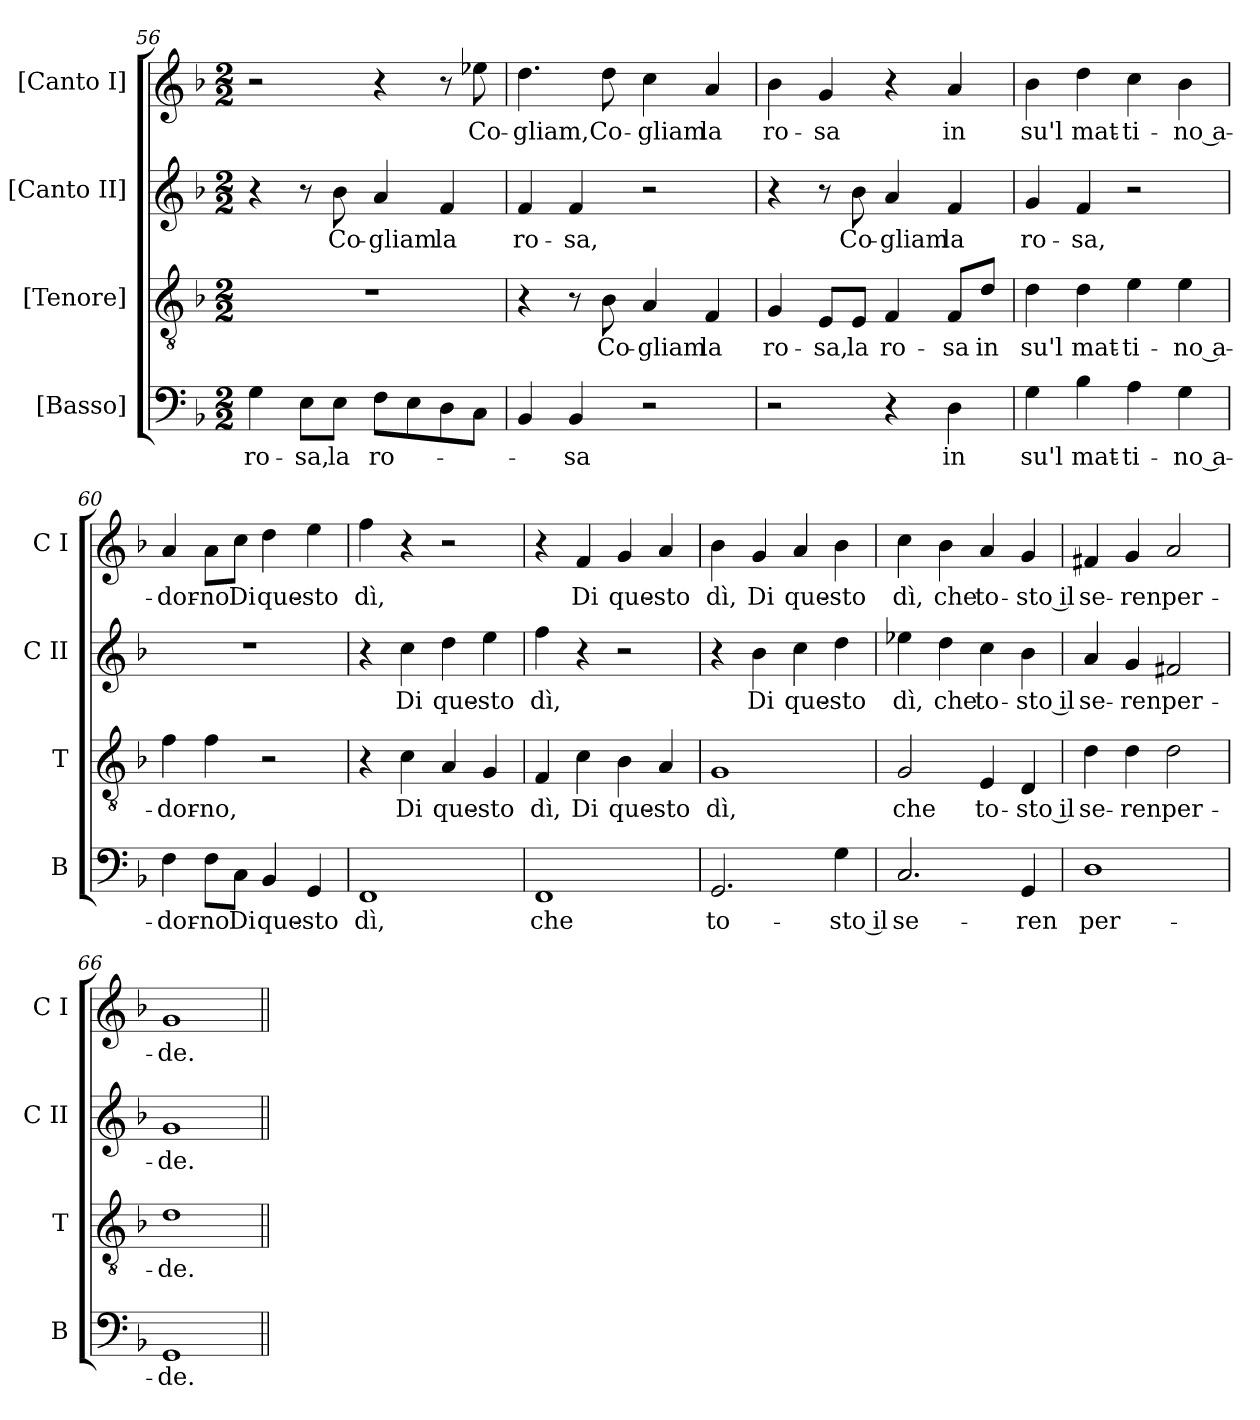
**kern	**text	**kern	**text	**kern	**text	**kern	**text
*part4	*part4	*part3	*part3	*part2	*part2	*part1	*part1
*staff4	*staff4	*staff3	*staff3	*staff2	*staff2	*staff1	*staff1
*I"[Basso]	*	*I"[Tenore]	*	*I"[Canto II]	*	*I"[Canto I]	*
*I'B	*	*I'T	*	*I'C II	*	*I'C I	*
*clefF4	*	*clefGv2	*	*clefG2	*	*clefG2	*
*k[b-]	*	*k[b-]	*	*k[b-]	*	*k[b-]	*
*F:	*	*F:	*	*F:	*	*F:	*
*M2/2	*	*M2/2	*	*M2/2	*	*M2/2	*
=56	=56	=56	=56	=56	=56	=56	=56
4G	ro-	1r	.	4r	.	2r	.
8EL	-sa,	.	.	8r	.	.	.
8EJ	la	.	.	8b-	Co-	.	.
8FL	ro-	.	.	4a	-gliam	4r	.
8E	.	.	.	.	.	.	.
8D	.	.	.	4f	la	8r	.
8CJ	.	.	.	.	.	8ee-X	Co-
=57	=57	=57	=57	=57	=57	=57	=57
4BB-	.	4r	.	4f	ro-	4.dd	-gliam,
4BB-	-sa	8r	.	4f	-sa,	.	.
.	.	8B-	Co-	.	.	8dd	Co-
2r	.	4A	-gliam	2r	.	4cc	-gliam
.	.	4F	la	.	.	4a	la
=58	=58	=58	=58	=58	=58	=58	=58
2r	.	4G	ro-	4r	.	4b-	ro-
.	.	8EL	-sa,	8r	.	4g	-sa
.	.	8EJ	la	8b-	Co-	.	.
4r	.	4F	ro-	4a	-gliam	4r	.
4D	in	8FL	-sa	4f	la	4a	in
.	.	8dJ	in	.	.	.	.
=59	=59	=59	=59	=59	=59	=59	=59
4G	su'l	4d	su'l	4g	ro-	4b-	su'l
4B-	mat-	4d	mat-	4f	-sa,	4dd	mat-
4A	-ti-	4e	-ti-	2r	.	4cc	-ti-
4G	-no a-	4e	-no a-	.	.	4b-	-no a-
=60	=60	=60	=60	=60	=60	=60	=60
4F	-dor-	4f	-dor-	1r	.	4a	-dor-
8FL	-no	4f	-no,	.	.	8aL	-no
8CJ	Di	.	.	.	.	8ccJ	Di
4BB-	que-	2r	.	.	.	4dd	que-
4GG	-sto	.	.	.	.	4ee	-sto
=61	=61	=61	=61	=61	=61	=61	=61
1FF	dì,	4r	.	4r	.	4ff	dì,
.	.	4c	Di	4cc	Di	4r	.
.	.	4A	que-	4dd	que-	2r	.
.	.	4G	-sto	4ee	-sto	.	.
=62	=62	=62	=62	=62	=62	=62	=62
1FF	che	4F	dì,	4ff	dì,	4r	.
.	.	4c	Di	4r	.	4f	Di
.	.	4B-	que-	2r	.	4g	que-
.	.	4A	-sto	.	.	4a	-sto
=63	=63	=63	=63	=63	=63	=63	=63
2.GG	to-	1G	dì,	4r	.	4b-	dì,
.	.	.	.	4b-	Di	4g	Di
.	.	.	.	4cc	que-	4a	que-
4G	-sto il	.	.	4dd	-sto	4b-	-sto
=64	=64	=64	=64	=64	=64	=64	=64
2.C	se-	2G	che	4ee-X	dì,	4cc	dì,
.	.	.	.	4dd	che	4b-	che
.	.	4E	to-	4cc	to-	4a	to-
4GG	-ren	4D	-sto il	4b-	-sto il	4g	-sto il
=65	=65	=65	=65	=65	=65	=65	=65
1D	per-	4d	se-	4a	se-	4f#X	se-
.	.	4d	-ren	4g	-ren	4g	-ren
.	.	2d	per-	2f#X	per-	2a	per-
=66	=66	=66	=66	=66	=66	=66	=66
1GG	-de.	1d	-de.	1g	-de.	1g	-de.
=||	=||	=||	=||	=||	=||	=||	=||
*-	*-	*-	*-	*-	*-	*-	*-
